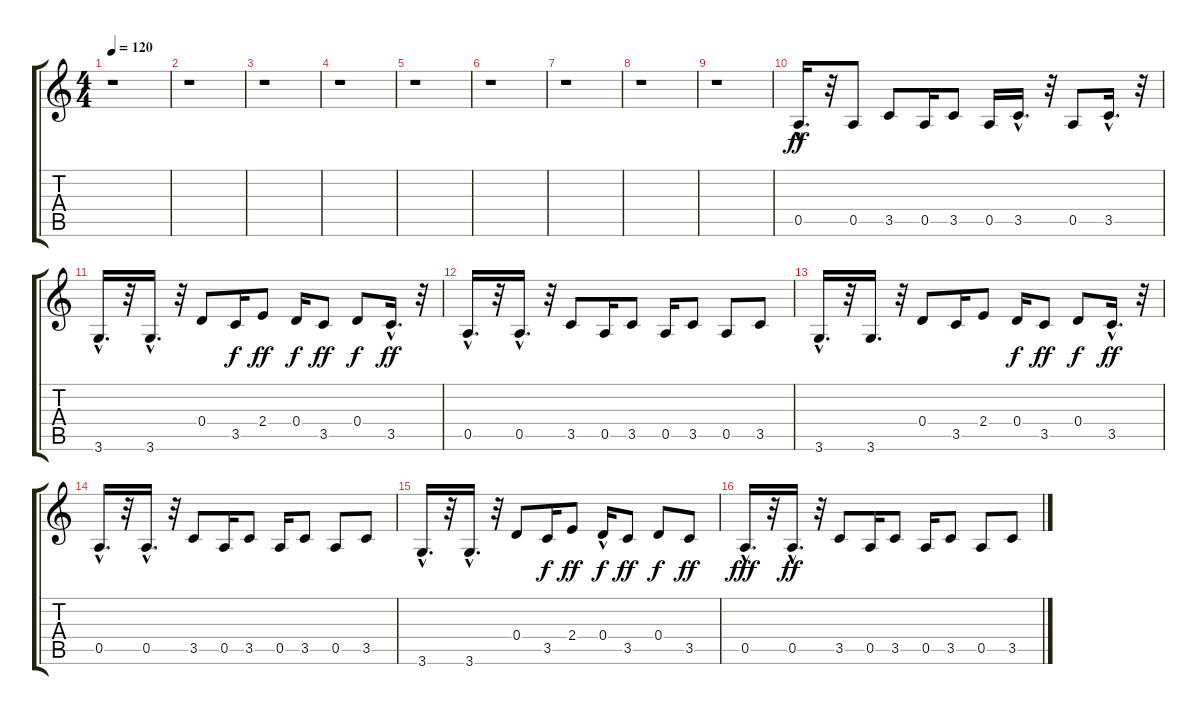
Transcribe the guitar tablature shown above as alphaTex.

\track "" {instrument distortionguitar}
\staff {score tabs}
\tuning (E4 B3 G3 D3 A2 E2) {hide}
\ts (4 4)
\tempo 120
\clef g2
\ks c
r.1{dy ff} |
r.1 |
r.1 |
r.1 |
r.1 |
r.1 |
r.1 |
r.1 |
r.1 |
0.5{hac}.16{d} r.32 0.5.8 3.5.8 0.5.16 3.5.8 0.5.16 3.5{hac}.16{d} r.32 0.5.8 3.5{hac}.16{d} r.32 |
3.6{hac}.16{d} r.32 3.6{hac}.16{d} r.32 0.4.8 3.5.16{dy f} 2.4.8{dy ff} 0.4.16{dy f} 3.5.8{dy ff} 0.4.8{dy f} 3.5{hac}.16{d dy ff} r.32 |
0.5{hac}.16{d} r.32 0.5{hac}.16{d} r.32 3.5.8 0.5.16 3.5.8 0.5.16 3.5.8 0.5.8 3.5.8 |
3.6{hac}.16{d} r.32 3.6.16{d} r.32 0.4.8 3.5.16 2.4.8 0.4.16{dy f} 3.5.8{dy ff} 0.4.8{dy f} 3.5{hac}.16{d dy ff} r.32 |
0.5{hac}.16{d} r.32 0.5{hac}.16{d} r.32 3.5.8 0.5.16 3.5.8 0.5.16 3.5.8 0.5.8 3.5.8 |
3.6{hac}.16{d} r.32 3.6{hac}.16{d} r.32 0.4.8 3.5.16{dy f} 2.4.8{dy ff} 0.4{hac}.16{dy f} 3.5.8{dy ff} 0.4.8{dy f} 3.5.8{dy ff} |
0.5{hac}.16{d dy fff} r.32 0.5{hac}.16{d dy ff} r.32 3.5.8 0.5.16 3.5.8 0.5.16 3.5.8 0.5.8 3.5.8
